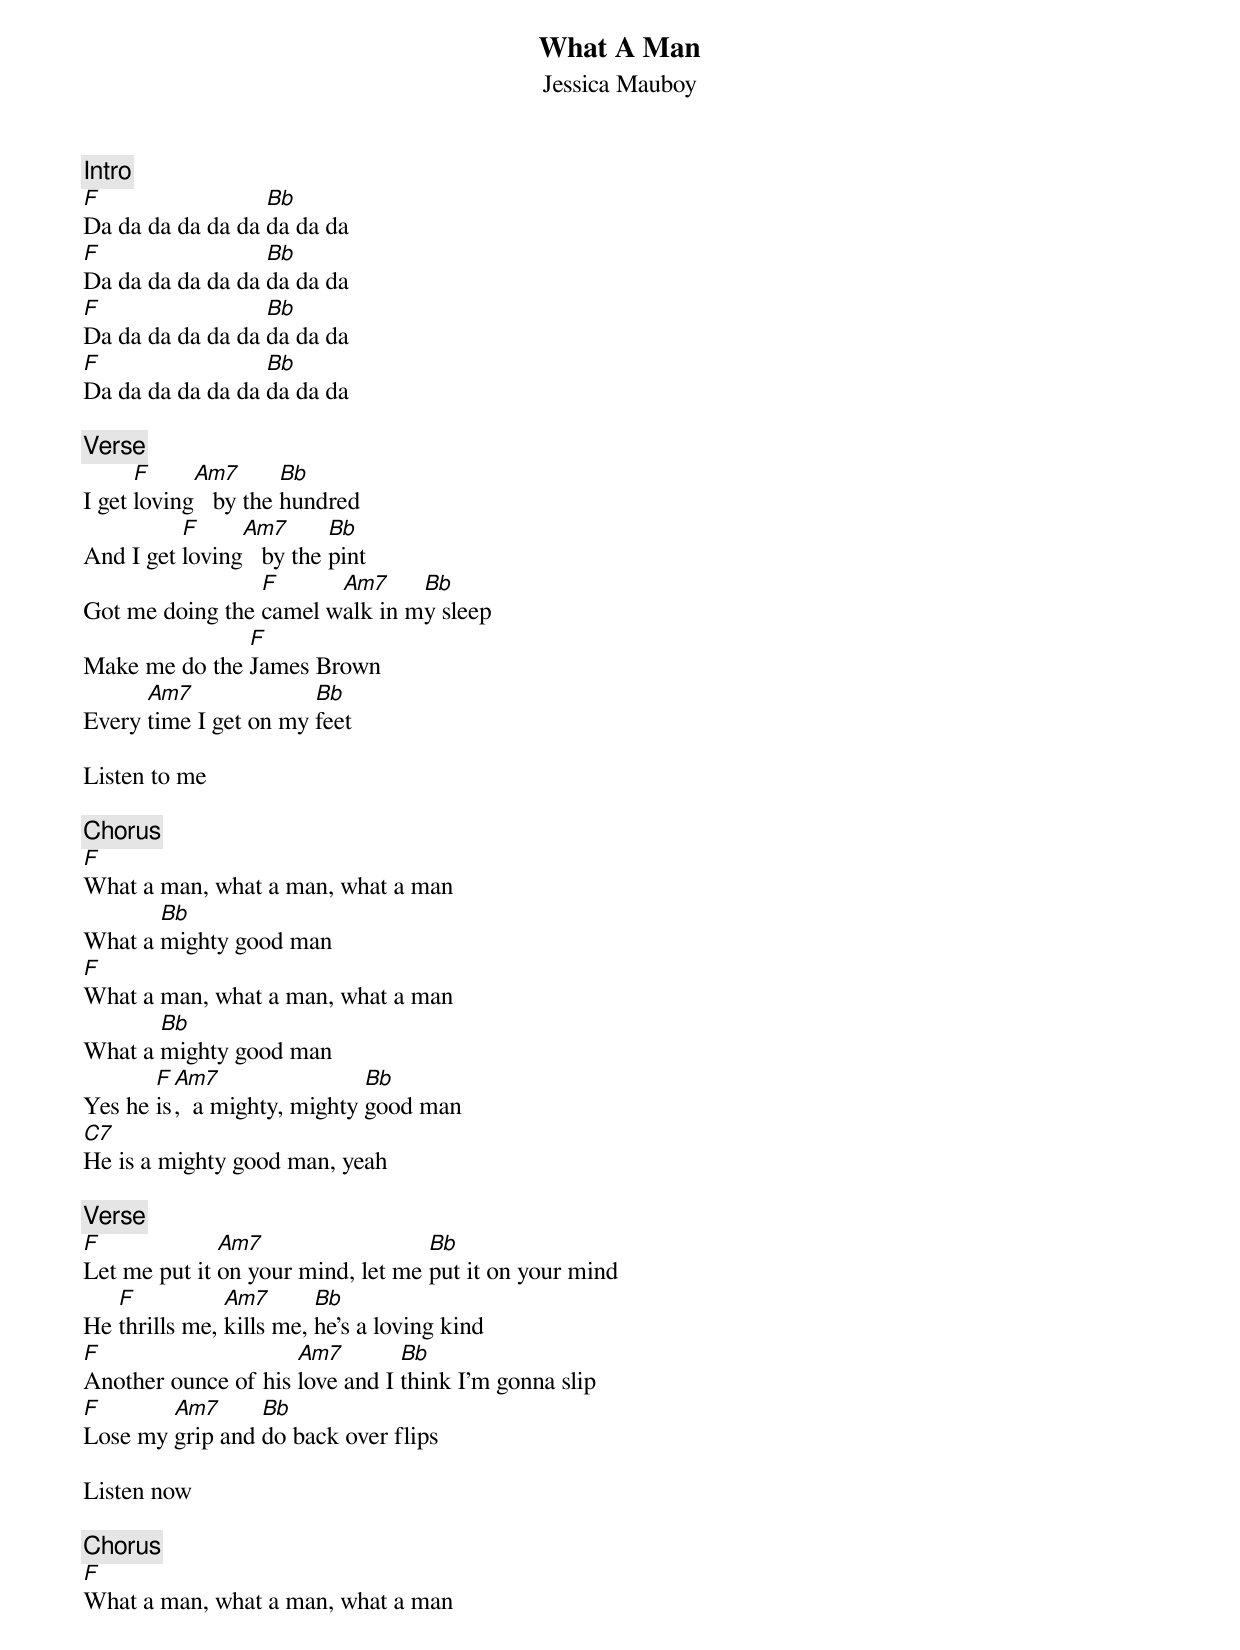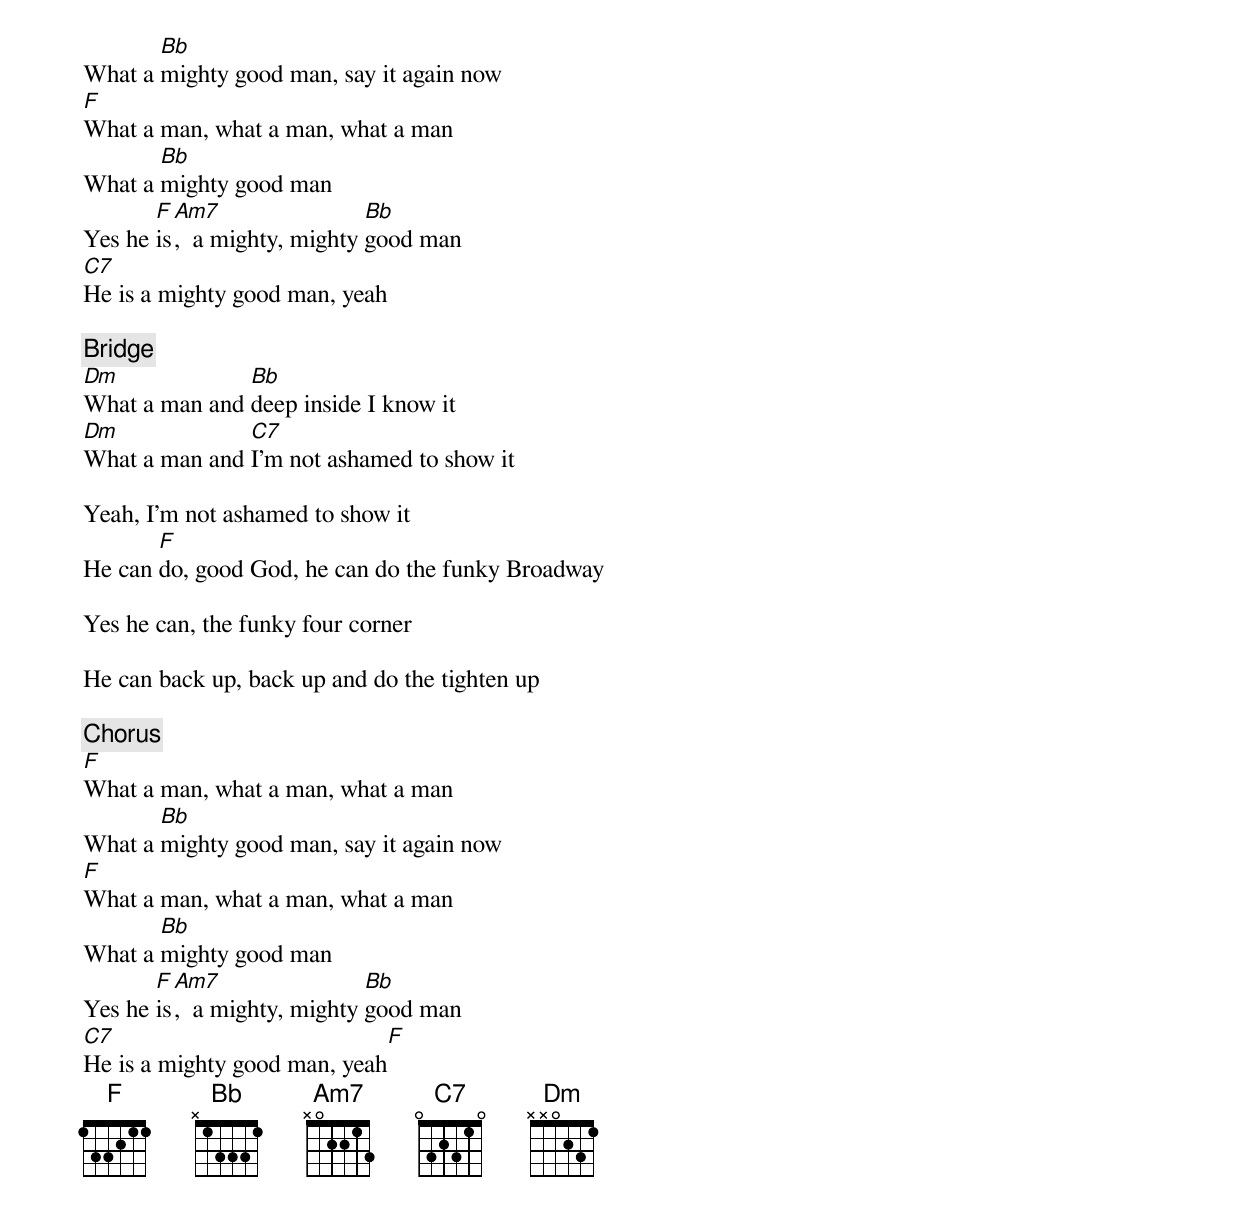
{t: What A Man}
{st: Jessica Mauboy}

{c: Intro}
[F]Da da da da da da [Bb]da da da
[F]Da da da da da da [Bb]da da da
[F]Da da da da da da [Bb]da da da
[F]Da da da da da da [Bb]da da da

{c: Verse}
I get [F]loving[Am7]   by the [Bb]hundred
And I get [F]loving[Am7]   by the [Bb]pint
Got me doing the [F]camel w[Am7]alk in m[Bb]y sleep
Make me do the [F]James Brown
Every [Am7]time I get on my [Bb]feet

Listen to me

{c: Chorus}
[F]What a man, what a man, what a man
What a [Bb]mighty good man
[F]What a man, what a man, what a man
What a [Bb]mighty good man
Yes he [F]is[Am7],  a mighty, mighty [Bb]good man
[C7]He is a mighty good man, yeah

{c: Verse}
[F]Let me put it [Am7]on your mind, let me [Bb]put it on your mind
He [F]thrills me, [Am7]kills me, [Bb]he's a loving kind
[F]Another ounce of his [Am7]love and I [Bb]think I'm gonna slip
[F]Lose my [Am7]grip and [Bb]do back over flips

Listen now

{c: Chorus}
[F]What a man, what a man, what a man
What a [Bb]mighty good man, say it again now
[F]What a man, what a man, what a man
What a [Bb]mighty good man
Yes he [F]is[Am7],  a mighty, mighty [Bb]good man
[C7]He is a mighty good man, yeah

{c: Bridge}
[Dm]What a man and [Bb]deep inside I know it
[Dm]What a man and [C7]I'm not ashamed to show it

Yeah, I'm not ashamed to show it
He can [F]do, good God, he can do the funky Broadway

Yes he can, the funky four corner

He can back up, back up and do the tighten up

{c: Chorus}
[F]What a man, what a man, what a man
What a [Bb]mighty good man, say it again now
[F]What a man, what a man, what a man
What a [Bb]mighty good man
Yes he [F]is[Am7],  a mighty, mighty [Bb]good man
[C7]He is a mighty good man, yeah[F]
